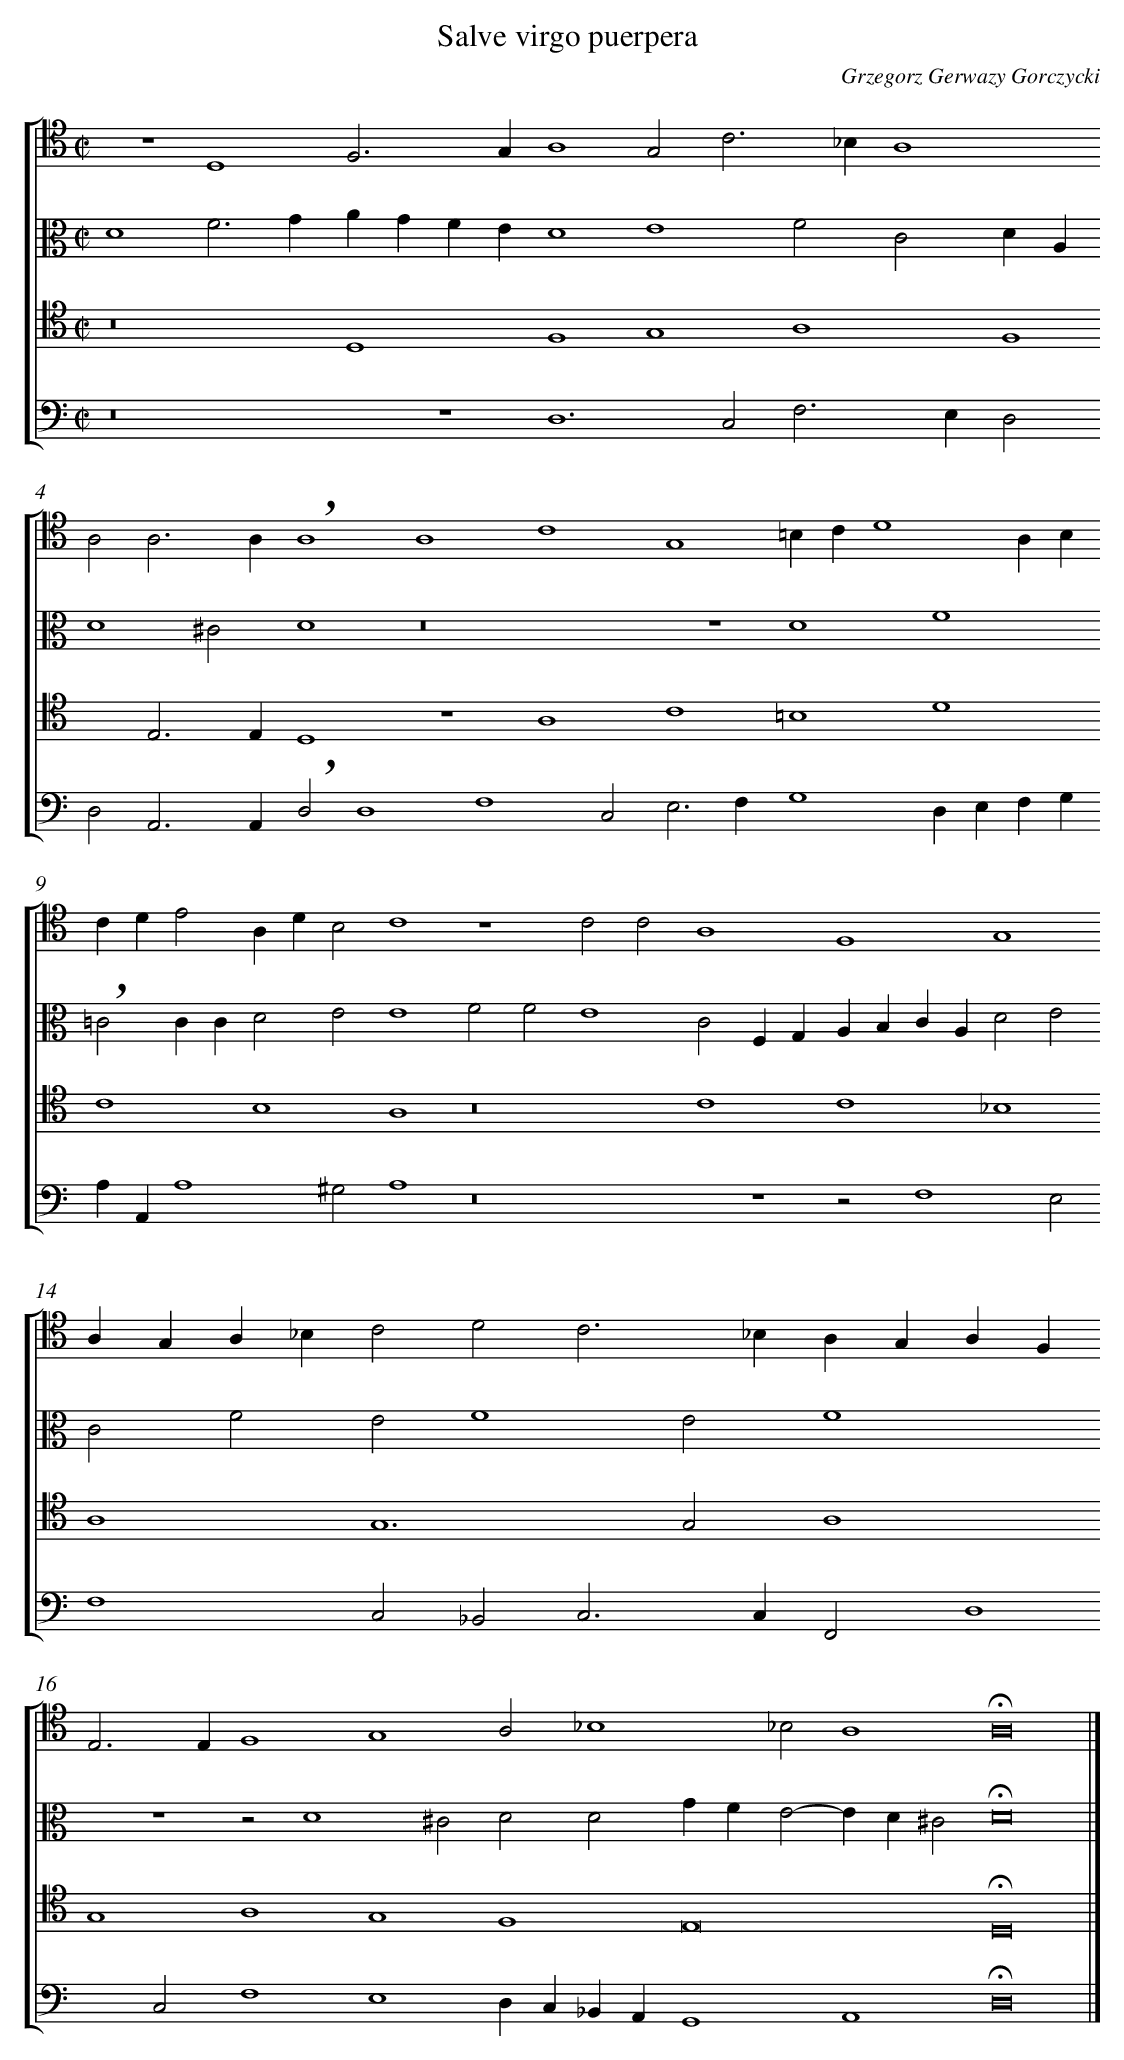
X:1
T: Salve virgo puerpera
C: Grzegorz Gerwazy Gorczycki
L: 1/4
M: C|
%%staves [1 2 3 4]
V: 1 clef=tenor
V: 2 clef=alto
V: 3 clef=tenor
V: 4 clef=bass
K: C
[V:1] z4D,4 [|]
[V:2] D4F3G [|]
[V:3] z8 [|]
[V:4] z8 [|]
[V:1] F,2>G,2A,4 [|]
[V:2] AGFED4 [|]
[V:3] D,4F,4 [|]
[V:4] z4D,6 [|]
[V:1] G,2C2>_B,2A,4 [|]
[V:2] E4F2C2 [|]
[V:3] G,4A,4 [|]
[V:4] C,2F,3E, [|]
[V:1] A,2A,3A, [|]
[V:2] DA,D4^C2 [|]
[V:3] F,4E,3E, [|]
[V:4] D,2D,2A,,3A,, [|]
[V:1] !breath!A,4A,4 [|]
[V:2] D4z8 [|]
[V:3] D,4z4 [|]
[V:4] !breath!D,2D,4F,4 [|]
[V:1] C4G,4 [|]
[V:2] z4 [|]
[V:3] A,4C4 [|]
[V:4] C,2E,3F, [|]
[V:1] =B,CD4A,B, [|]
[V:2] D4F4 [|]
[V:3] =B,4D4 [|]
[V:4] G,4D,E,F,G, [|]
[V:1] CDE2A,DB,2 [|]
[V:2] !breath!=C2CCD2E2 [|]
[V:3] C4B,4 [|]
[V:4] A,A,,A,4^G,2 [|]
[V:1] C4z4 [|]
[V:2] E4F2F2 [|]
[V:3] A,4z8 [|]
[V:4] A,4z8 [|]
[V:1] C2C2A,4 [|]
[V:2] E4C2F,G, [|]
[V:3] C4 [|]
[V:4] z4 [|]
[V:1] F,4G,4 [|]
[V:2] A,B,CA,D2E2 [|]
[V:3] C4_B,4 [|]
[V:4] z2F,4E,2 [|]
[V:1] A,G,A,_B,C2D2 [|]
[V:2] C2F2E2F4 [|]
[V:3] A,4G,6 [|]
[V:4] F,4C,2_B,,2 [|]
[V:1] C2>_B,2A,G,A,F, [|]
[V:2] E2F4 [|]
[V:3] G,2A,4 [|]
[V:4] C,2>C,2F,,2D,4 [|]
[V:1] E,2>E,2F,4 [|]
[V:2] z4z2D4 [|]
[V:3] G,4A,4 [|]
[V:4] C,2F,4 [|]
[V:1] G,4A,2_B,4 [|]
[V:2] ^C2D2D2 [|]
[V:3] G,4F,4 [|]
[V:4] E,4D,C,_B,,A,, [|]
[V:1] _B,2A,4 [|]
[V:2] GFE2-ED^C2 [|]
[V:3] E,8 [|]
[V:4] G,,4A,,4 [|]
[V:1] !fermata!A,8 |]
[V:2] !fermata!D8 |]
[V:3] !fermata!D,8 |]
[V:4] !fermata!D,8 |]
